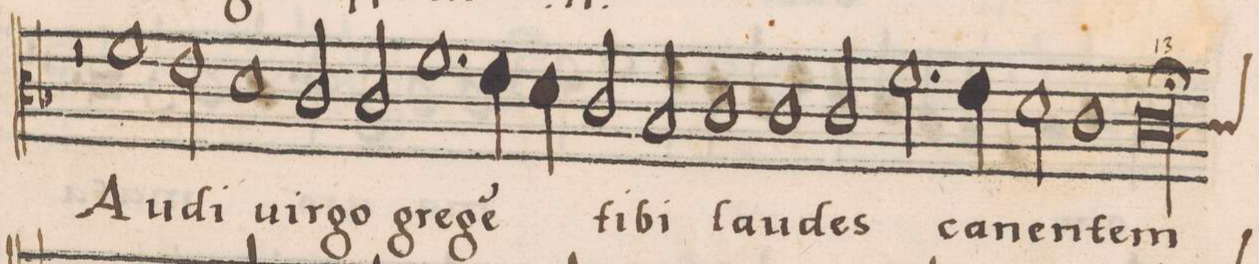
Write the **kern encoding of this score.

**kern	**text	**text
*I"CANTVS	*	*
*clefC3	*	*
*k[b-]	*	*
*met(C)	*	*
*M2/1	*	*
2r	.	.
1f	Au-	.
2e\	-di	.
=13-	=13-	=13-
1d	uir-	.
2c/	-go	.
2c/	gre-	.
=14-	=14-	=14-
1.f	-ge(m)	.
4e\	.	.
4d\	.	.
=15-	=15-	=15-
2c/	ti-	.
2B-/	-bi	.
1c	.	.
=16-	=16-	=16-
1c	lau-	.
2c/	-des	.
2.f\	.	.
=17-	=17-	=17-
4e\	ca-	.
2d\	-nen-	.
1c	.	.
=18-	=18-	=18-
*custos:c	*	*
0c;l	-tem	.
=19-	=19-	=19-
*-	*-	*-
